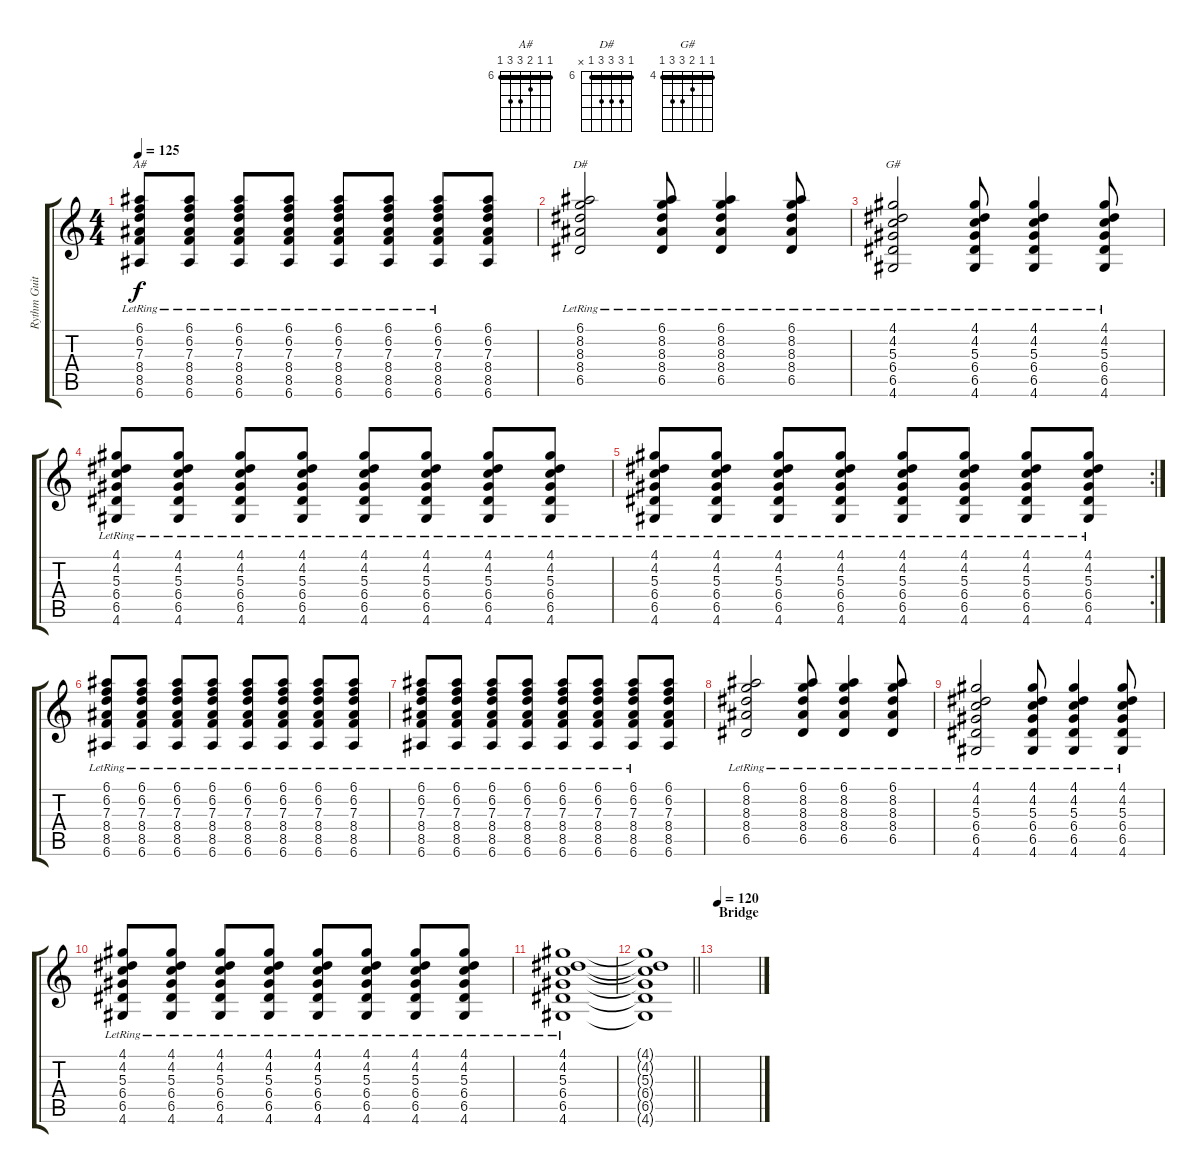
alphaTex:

\track ("Rythm Guitar" "Rythm Guit") {instrument overdrivenguitar}
\staff {score tabs}
\tuning (E4 B3 G3 D3 A2 E2) {hide}
\chord ("A#" 6 6 7 8 8 6) {firstfret 6 barre 6}
\chord ("D#" 6 8 8 8 6 x) {firstfret 6 barre 6}
\chord ("G#" 4 4 5 6 6 4) {firstfret 4 barre 4}
\ts (4 4)
\tempo 125
\clef g2
\ks c
(6.1{lr} 6.2{lr} 7.3{lr} 8.4{lr} 8.5{lr} 6.6{lr}).8{ch "A#" dy f} (6.1{lr} 6.2{lr} 7.3{lr} 8.4{lr} 8.5{lr} 6.6{lr}).8 (6.1{lr} 6.2{lr} 7.3{lr} 8.4{lr} 8.5{lr} 6.6{lr}).8 (6.1{lr} 6.2{lr} 7.3{lr} 8.4{lr} 8.5{lr} 6.6{lr}).8 (6.1{lr} 6.2{lr} 7.3{lr} 8.4{lr} 8.5{lr} 6.6{lr}).8 (6.1{lr} 6.2{lr} 7.3{lr} 8.4{lr} 8.5{lr} 6.6{lr}).8 (6.1{lr} 6.2{lr} 7.3{lr} 8.4{lr} 8.5{lr} 6.6{lr}).8 (6.1 6.2 7.3 8.4 8.5 6.6).8 |
(6.1{lr} 8.2{lr} 8.3{lr} 8.4{lr} 6.5{lr}).2{ch "D#" beam Up} (6.1{lr} 8.2{lr} 8.3{lr} 8.4{lr} 6.5{lr}).8{beam Up} (6.1{lr} 8.2{lr} 8.3{lr} 8.4{lr} 6.5{lr}).4{beam Up} (6.1{lr} 8.2{lr} 8.3{lr} 8.4{lr} 6.5{lr}).8{beam Up} |
(4.1{lr} 4.2{lr} 5.3{lr} 6.4{lr} 6.5{lr} 4.6{lr}).2{ch "G#"} (4.1{lr} 4.2{lr} 5.3{lr} 6.4{lr} 6.5{lr} 4.6{lr}).8 (4.1{lr} 4.2{lr} 5.3{lr} 6.4{lr} 6.5{lr} 4.6{lr}).4 (4.1{lr} 4.2{lr} 5.3{lr} 6.4{lr} 6.5{lr} 4.6{lr}).8 |
(4.1{lr} 4.2{lr} 5.3{lr} 6.4{lr} 6.5{lr} 4.6{lr}).8 (4.1{lr} 4.2{lr} 5.3{lr} 6.4{lr} 6.5{lr} 4.6{lr}).8 (4.1{lr} 4.2{lr} 5.3{lr} 6.4{lr} 6.5{lr} 4.6{lr}).8 (4.1{lr} 4.2{lr} 5.3{lr} 6.4{lr} 6.5{lr} 4.6{lr}).8 (4.1{lr} 4.2{lr} 5.3{lr} 6.4{lr} 6.5{lr} 4.6{lr}).8 (4.1{lr} 4.2{lr} 5.3{lr} 6.4{lr} 6.5{lr} 4.6{lr}).8 (4.1{lr} 4.2{lr} 5.3{lr} 6.4{lr} 6.5{lr} 4.6{lr}).8 (4.1{lr} 4.2{lr} 5.3{lr} 6.4{lr} 6.5{lr} 4.6{lr}).8 |
\rc 2
(4.1{lr} 4.2{lr} 5.3{lr} 6.4{lr} 6.5{lr} 4.6{lr}).8 (4.1{lr} 4.2{lr} 5.3{lr} 6.4{lr} 6.5{lr} 4.6{lr}).8 (4.1{lr} 4.2{lr} 5.3{lr} 6.4{lr} 6.5{lr} 4.6{lr}).8 (4.1{lr} 4.2{lr} 5.3{lr} 6.4{lr} 6.5{lr} 4.6{lr}).8 (4.1{lr} 4.2{lr} 5.3{lr} 6.4{lr} 6.5{lr} 4.6{lr}).8 (4.1{lr} 4.2{lr} 5.3{lr} 6.4{lr} 6.5{lr} 4.6{lr}).8 (4.1{lr} 4.2{lr} 5.3{lr} 6.4{lr} 6.5{lr} 4.6{lr}).8 (4.1{lr} 4.2{lr} 5.3{lr} 6.4{lr} 6.5{lr} 4.6{lr}).8 |
(6.1{lr} 6.2{lr} 7.3{lr} 8.4{lr} 8.5{lr} 6.6{lr}).8 (6.1{lr} 6.2{lr} 7.3{lr} 8.4{lr} 8.5{lr} 6.6{lr}).8 (6.1{lr} 6.2{lr} 7.3{lr} 8.4{lr} 8.5{lr} 6.6{lr}).8 (6.1{lr} 6.2{lr} 7.3{lr} 8.4{lr} 8.5{lr} 6.6{lr}).8 (6.1{lr} 6.2{lr} 7.3{lr} 8.4{lr} 8.5{lr} 6.6{lr}).8 (6.1{lr} 6.2{lr} 7.3{lr} 8.4{lr} 8.5{lr} 6.6{lr}).8 (6.1{lr} 6.2{lr} 7.3{lr} 8.4{lr} 8.5{lr} 6.6{lr}).8 (6.1{lr} 6.2{lr} 7.3{lr} 8.4{lr} 8.5{lr} 6.6{lr}).8 |
(6.1{lr} 6.2{lr} 7.3{lr} 8.4{lr} 8.5{lr} 6.6{lr}).8 (6.1{lr} 6.2{lr} 7.3{lr} 8.4{lr} 8.5{lr} 6.6{lr}).8 (6.1{lr} 6.2{lr} 7.3{lr} 8.4{lr} 8.5{lr} 6.6{lr}).8 (6.1{lr} 6.2{lr} 7.3{lr} 8.4{lr} 8.5{lr} 6.6{lr}).8 (6.1{lr} 6.2{lr} 7.3{lr} 8.4{lr} 8.5{lr} 6.6{lr}).8 (6.1{lr} 6.2{lr} 7.3{lr} 8.4{lr} 8.5{lr} 6.6{lr}).8 (6.1{lr} 6.2{lr} 7.3{lr} 8.4{lr} 8.5{lr} 6.6{lr}).8 (6.1 6.2 7.3 8.4 8.5 6.6).8 |
(6.1{lr} 8.2{lr} 8.3{lr} 8.4{lr} 6.5{lr}).2{beam Up} (6.1{lr} 8.2{lr} 8.3{lr} 8.4{lr} 6.5{lr}).8{beam Up} (6.1{lr} 8.2{lr} 8.3{lr} 8.4{lr} 6.5{lr}).4{beam Up} (6.1{lr} 8.2{lr} 8.3{lr} 8.4{lr} 6.5{lr}).8{beam Up} |
(4.1{lr} 4.2{lr} 5.3{lr} 6.4{lr} 6.5{lr} 4.6{lr}).2 (4.1{lr} 4.2{lr} 5.3{lr} 6.4{lr} 6.5{lr} 4.6{lr}).8 (4.1{lr} 4.2{lr} 5.3{lr} 6.4{lr} 6.5{lr} 4.6{lr}).4 (4.1{lr} 4.2{lr} 5.3{lr} 6.4{lr} 6.5{lr} 4.6{lr}).8 |
(4.1{lr} 4.2{lr} 5.3{lr} 6.4{lr} 6.5{lr} 4.6{lr}).8 (4.1{lr} 4.2{lr} 5.3{lr} 6.4{lr} 6.5{lr} 4.6{lr}).8 (4.1{lr} 4.2{lr} 5.3{lr} 6.4{lr} 6.5{lr} 4.6{lr}).8 (4.1{lr} 4.2{lr} 5.3{lr} 6.4{lr} 6.5{lr} 4.6{lr}).8 (4.1{lr} 4.2{lr} 5.3{lr} 6.4{lr} 6.5{lr} 4.6{lr}).8 (4.1{lr} 4.2{lr} 5.3{lr} 6.4{lr} 6.5{lr} 4.6{lr}).8 (4.1{lr} 4.2{lr} 5.3{lr} 6.4{lr} 6.5{lr} 4.6{lr}).8 (4.1{lr} 4.2{lr} 5.3{lr} 6.4{lr} 6.5{lr} 4.6{lr}).8 |
(4.1{lr} 4.2{lr} 5.3{lr} 6.4{lr} 6.5{lr} 4.6{lr}).1 |
\barLineRight lightlight
(4.1{t} 4.2{t} 5.3{t} 6.4{t} 6.5{t} 4.6{t}).1 |
\section ("" "Bridge")
\tempo 120
